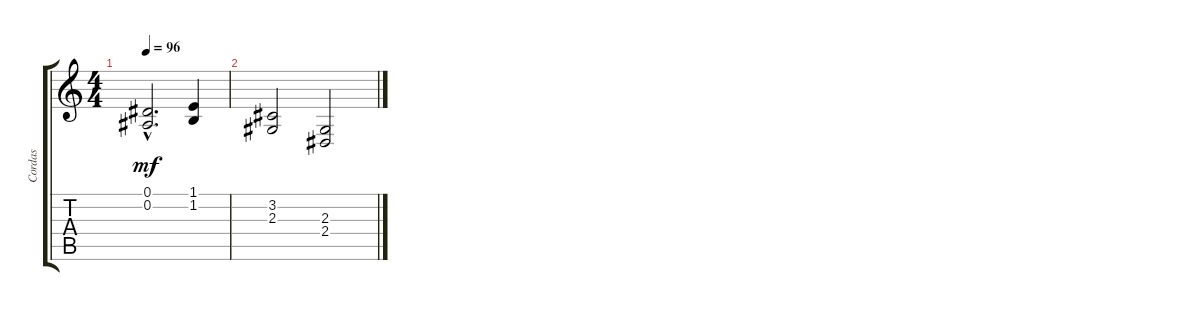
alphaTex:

\track ("Cordas" "Cordas") {instrument stringensemble1}
\staff {score tabs}
\tuning (Eb4 Bb3 Gb3 Db3 Ab2 Eb2) {hide}
\ts (4 4)
\tempo 96
\clef g2
\ks c
(0.1{hac} 0.2{hac}).2{d dy mf} (1.1 1.2).4 |
(3.2 2.3).2 (2.3 2.4).2
